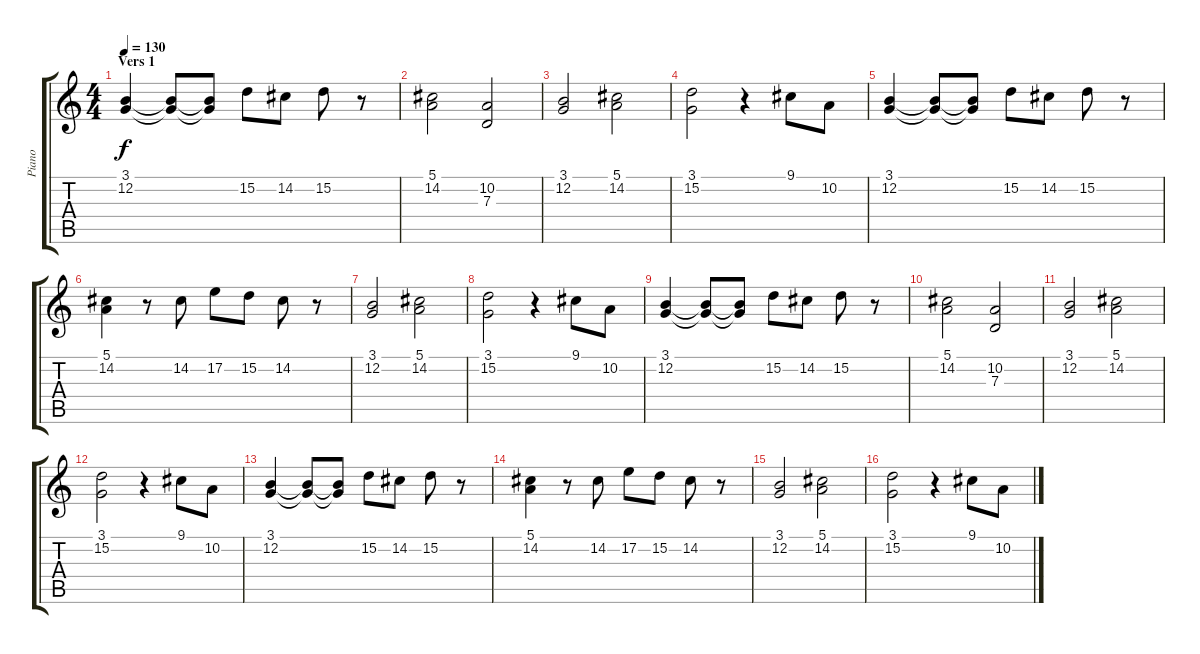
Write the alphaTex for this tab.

\track ("Piano" "Piano") {instrument acousticgrandpiano}
\staff {score tabs}
\tuning (E4 B3 G3 D3 A2 E2) {hide}
\ts (4 4)
\section ("" "Vers 1")
\tempo 130
\clef g2
\ks c
(3.1 12.2).4{dy f instrument acousticgrandpiano} (3.1{t} 12.2{t}).8 (3.1{t} 12.2{t}).8 15.2.8 14.2.8 15.2.8 r.8 |
(5.1 14.2).2{instrument acousticgrandpiano} (10.2 7.3).2 |
(3.1 12.2).2 (5.1 14.2).2 |
(3.1 15.2).2 r.4 9.1.8 10.2.8 |
(3.1 12.2).4{instrument acousticgrandpiano} (3.1{t} 12.2{t}).8 (3.1{t} 12.2{t}).8 15.2.8 14.2.8 15.2.8 r.8 |
(5.1 14.2).4{instrument acousticgrandpiano} r.8 14.2.8 17.2.8 15.2.8 14.2.8 r.8 |
(3.1 12.2).2{instrument acousticgrandpiano} (5.1 14.2).2 |
(3.1 15.2).2 r.4 9.1.8 10.2.8 |
(3.1 12.2).4{instrument acousticgrandpiano} (3.1{t} 12.2{t}).8 (3.1{t} 12.2{t}).8 15.2.8 14.2.8 15.2.8 r.8 |
(5.1 14.2).2{instrument acousticgrandpiano} (10.2 7.3).2 |
(3.1 12.2).2 (5.1 14.2).2 |
(3.1 15.2).2 r.4 9.1.8 10.2.8 |
(3.1 12.2).4{instrument acousticgrandpiano} (3.1{t} 12.2{t}).8 (3.1{t} 12.2{t}).8 15.2.8 14.2.8 15.2.8 r.8 |
(5.1 14.2).4{instrument acousticgrandpiano} r.8 14.2.8 17.2.8 15.2.8 14.2.8 r.8 |
(3.1 12.2).2{instrument acousticgrandpiano} (5.1 14.2).2 |
(3.1 15.2).2 r.4 9.1.8 10.2.8
